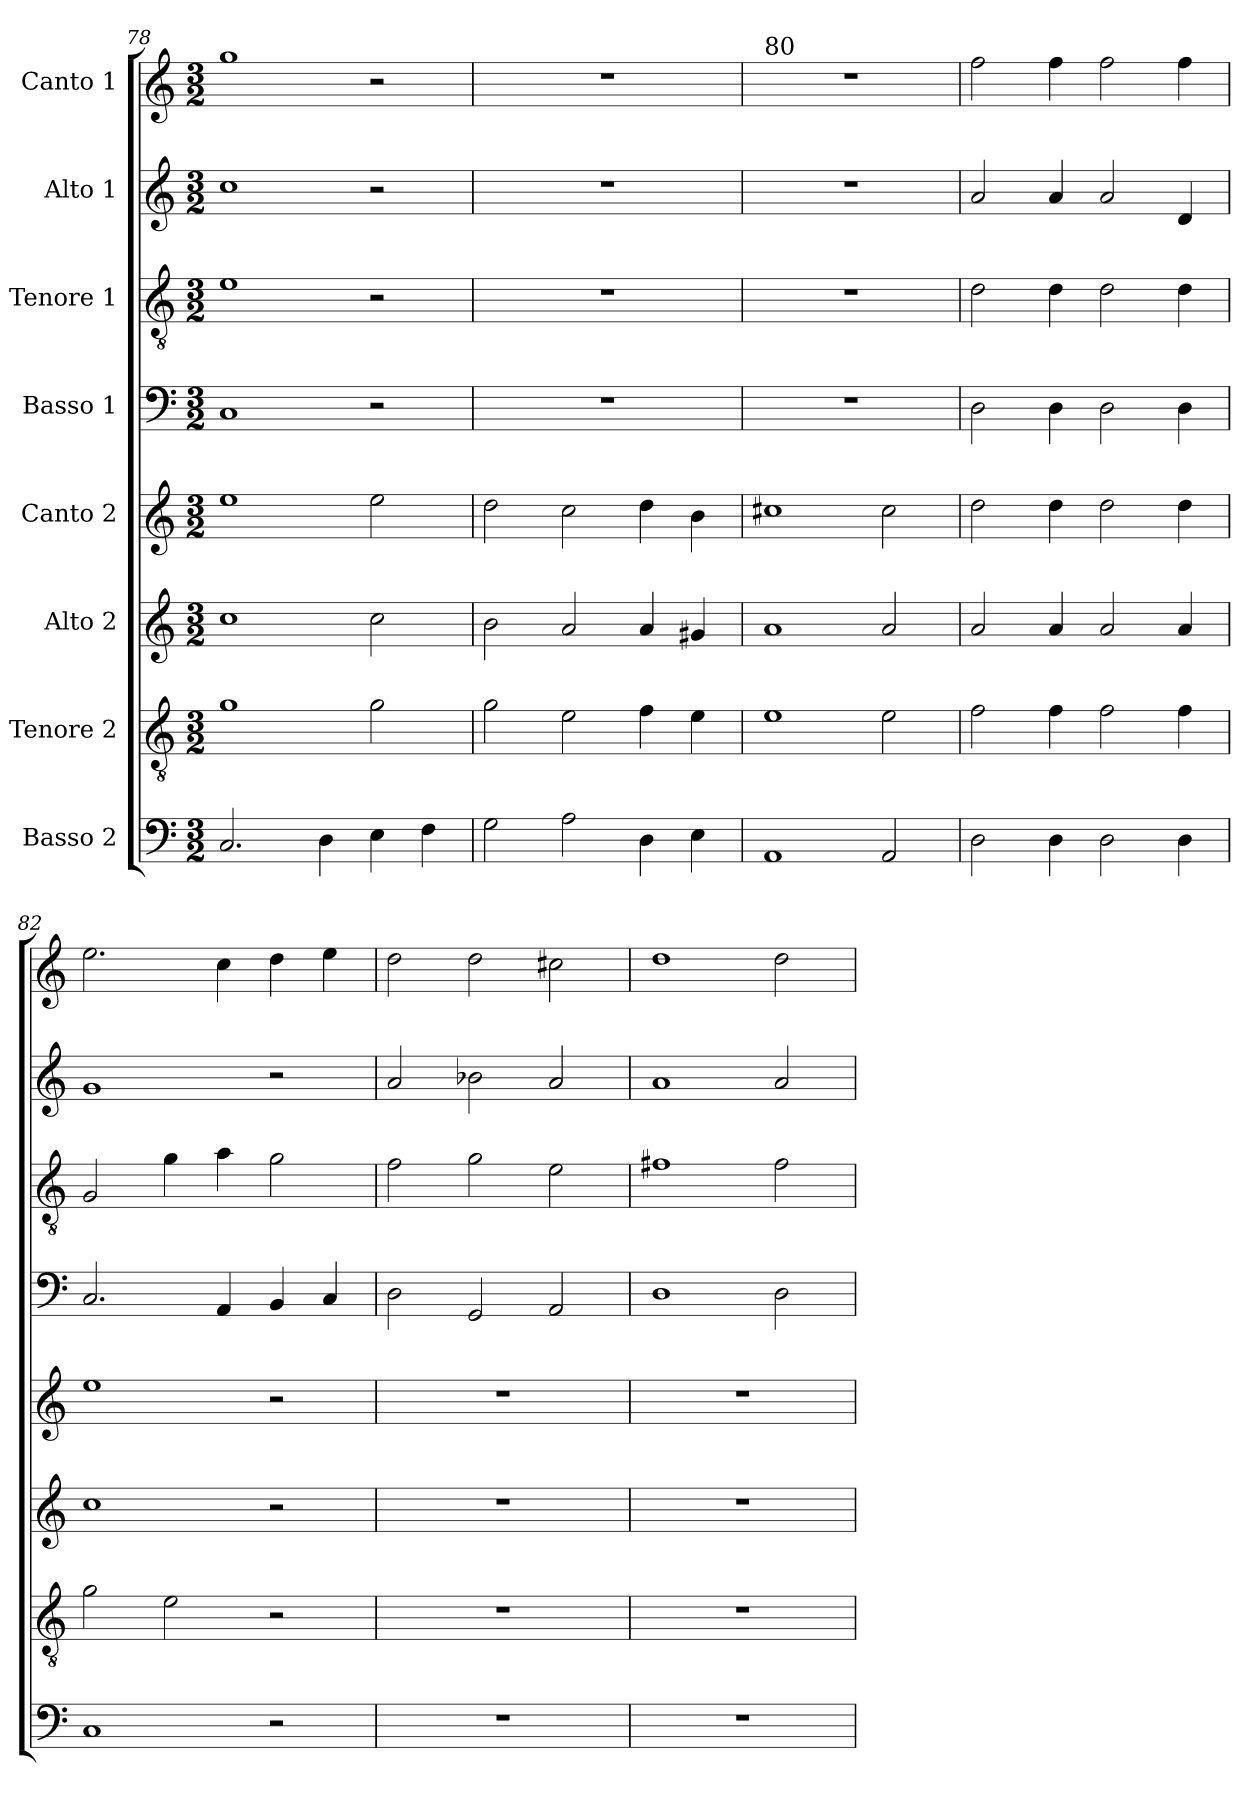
**kern	**kern	**kern	**kern	**kern	**kern	**kern	**kern
*part8	*part7	*part6	*part5	*part4	*part3	*part2	*part1
*staff8	*staff7	*staff6	*staff5	*staff4	*staff3	*staff2	*staff1
*I"Basso 2	*I"Tenore 2	*I"Alto 2	*I"Canto 2	*I"Basso 1	*I"Tenore 1	*I"Alto 1	*I"Canto 1
*clefF4	*clefGv2	*clefG2	*clefG2	*clefF4	*clefGv2	*clefG2	*clefG2
*k[]	*k[]	*k[]	*k[]	*k[]	*k[]	*k[]	*k[]
*M3/2	*M3/2	*M3/2	*M3/2	*M3/2	*M3/2	*M3/2	*M3/2
=78	=78	=78	=78	=78	=78	=78	=78
2.C/	1g	1cc	1ee	1C	1e	1cc	1gg
4D\	.	.	.	.	.	.	.
4E\	2g\	2cc\	2ee\	2r	2r	2r	2r
4F\	.	.	.	.	.	.	.
=79	=79	=79	=79	=79	=79	=79	=79
2G\	2g\	2b\	2dd\	1.r	1.r	1.r	1.r
2A\	2e\	2a/	2cc\	.	.	.	.
4D\	4f\	4a/	4dd\	.	.	.	.
4E\	4e\	4g#X/	4b\	.	.	.	.
!!LO:PB:g=z
=80	=80	=80	=80	=80	=80	=80	=80
!	!	!	!	!	!	!	!LO:TX:a:t=80
1AA	1e	1a	1cc#X	1.r	1.r	1.r	1.r
2AA/	2e\	2a/	2cc#\	.	.	.	.
=81	=81	=81	=81	=81	=81	=81	=81
2D\	2f\	2a/	2dd\	2D\	2d\	2a/	2ff\
4D\	4f\	4a/	4dd\	4D\	4d\	4a/	4ff\
2D\	2f\	2a/	2dd\	2D\	2d\	2a/	2ff\
4D\	4f\	4a/	4dd\	4D\	4d\	4d/	4ff\
=82	=82	=82	=82	=82	=82	=82	=82
1C	2g\	1cc	1ee	2.C/	2G/	1g	2.ee\
.	2e\	.	.	.	4g\	.	.
.	.	.	.	4AA/	4a\	.	4cc\
2r	2r	2r	2r	4BB/	2g\	2r	4dd\
.	.	.	.	4C/	.	.	4ee\
=83	=83	=83	=83	=83	=83	=83	=83
1.r	1.r	1.r	1.r	2D\	2f\	2a/	2dd\
.	.	.	.	2GG/	2g\	2b-X\	2dd\
.	.	.	.	2AA/	2e\	2a/	2cc#X\
=84	=84	=84	=84	=84	=84	=84	=84
1.r	1.r	1.r	1.r	1D	1f#X	1a	1dd
.	.	.	.	2D\	2f#\	2a/	2dd\
=	=	=	=	=	=	=	=
*-	*-	*-	*-	*-	*-	*-	*-
